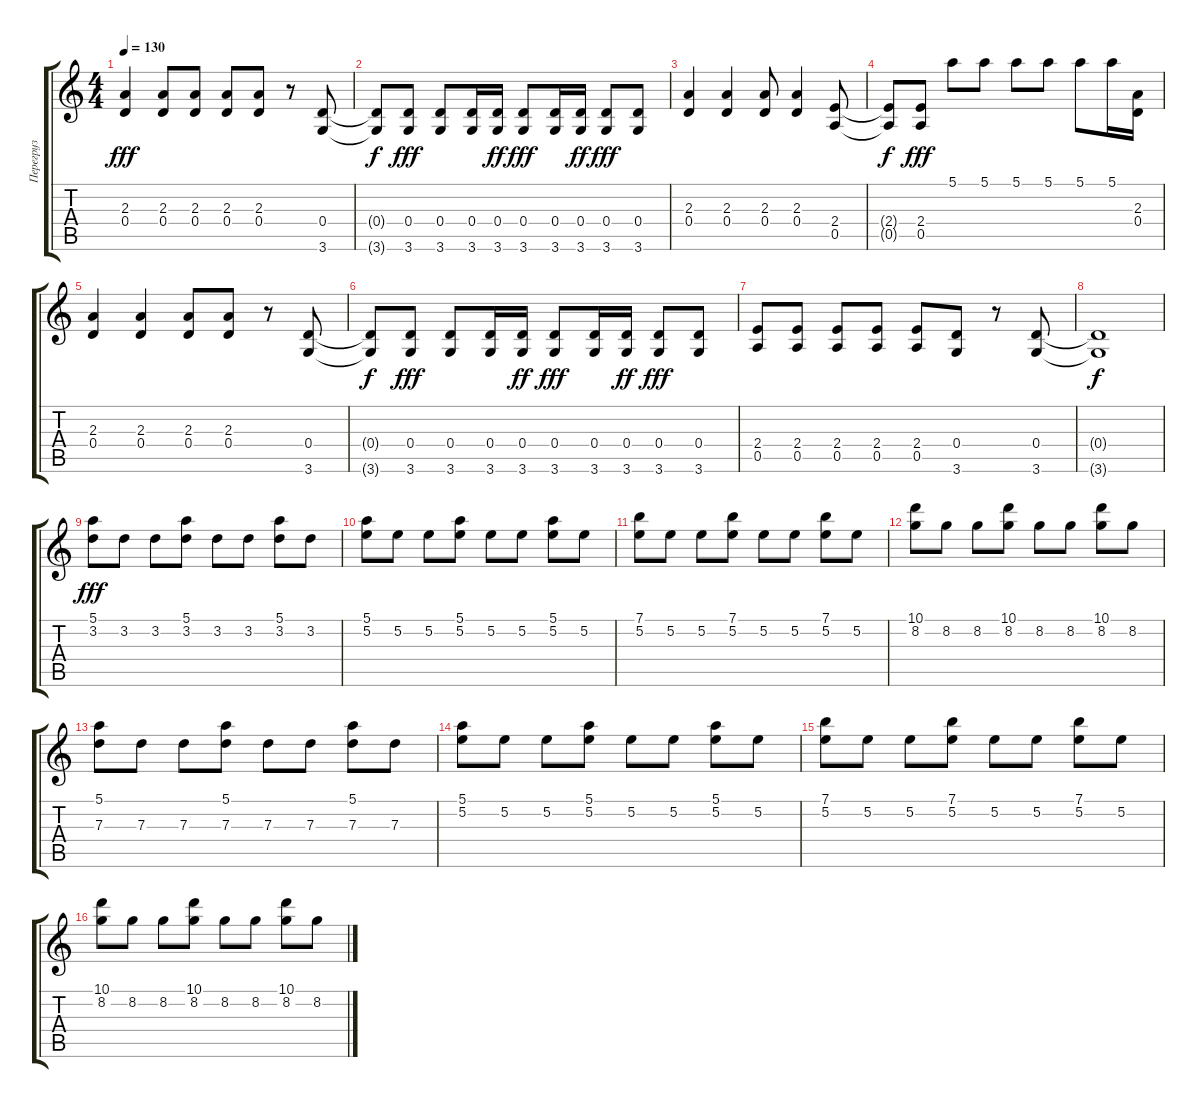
\track ("Перегруз" "Перегруз") {instrument overdrivenguitar}
\staff {score tabs}
\tuning (E4 B3 G3 D3 A2 E2) {hide}
\ts (4 4)
\tempo 130
\clef g2
\ks c
(2.3 0.4).4{dy fff} (2.3 0.4).8 (2.3 0.4).8 (2.3 0.4).8 (2.3 0.4).8 r.8 (0.4 3.6).8 |
(0.4{t} 3.6{t}).8{dy f} (0.4 3.6).8{dy fff} (0.4 3.6).8 (0.4 3.6).16 (0.4 3.6).16{dy ff} (0.4 3.6).8{dy fff} (0.4 3.6).16 (0.4 3.6).16{dy ff} (0.4 3.6).8{dy fff} (0.4 3.6).8 |
(2.3 0.4).4 (2.3 0.4).4 (2.3 0.4).8 (2.3 0.4).4 (2.4 0.5).8 |
(2.4{t} 0.5{t}).8{dy f} (2.4 0.5).8{dy fff} 5.1.8 5.1.8 5.1.8 5.1.8 5.1.8 5.1.16 (2.3 0.4).16 |
(2.3 0.4).4 (2.3 0.4).4 (2.3 0.4).8 (2.3 0.4).8 r.8 (0.4 3.6).8 |
(0.4{t} 3.6{t}).8{dy f} (0.4 3.6).8{dy fff} (0.4 3.6).8 (0.4 3.6).16 (0.4 3.6).16{dy ff} (0.4 3.6).8{dy fff} (0.4 3.6).16 (0.4 3.6).16{dy ff} (0.4 3.6).8{dy fff} (0.4 3.6).8 |
(2.4 0.5).8 (2.4 0.5).8 (2.4 0.5).8 (2.4 0.5).8 (2.4 0.5).8 (0.4 3.6).8 r.8 (0.4 3.6).8 |
(0.4{t} 3.6{t}).1{dy f} |
(5.1 3.2).8{dy fff} 3.2.8 3.2.8 (5.1 3.2).8 3.2.8 3.2.8 (5.1 3.2).8 3.2.8 |
(5.1 5.2).8 5.2.8 5.2.8 (5.1 5.2).8 5.2.8 5.2.8 (5.1 5.2).8 5.2.8 |
(7.1 5.2).8 5.2.8 5.2.8 (7.1 5.2).8 5.2.8 5.2.8 (7.1 5.2).8 5.2.8 |
(10.1 8.2).8 8.2.8 8.2.8 (10.1 8.2).8 8.2.8 8.2.8 (10.1 8.2).8 8.2.8 |
(5.1 7.3).8 7.3.8 7.3.8 (5.1 7.3).8 7.3.8 7.3.8 (5.1 7.3).8 7.3.8 |
(5.1 5.2).8 5.2.8 5.2.8 (5.1 5.2).8 5.2.8 5.2.8 (5.1 5.2).8 5.2.8 |
(7.1 5.2).8 5.2.8 5.2.8 (7.1 5.2).8 5.2.8 5.2.8 (7.1 5.2).8 5.2.8 |
(10.1 8.2).8 8.2.8 8.2.8 (10.1 8.2).8 8.2.8 8.2.8 (10.1 8.2).8 8.2.8
